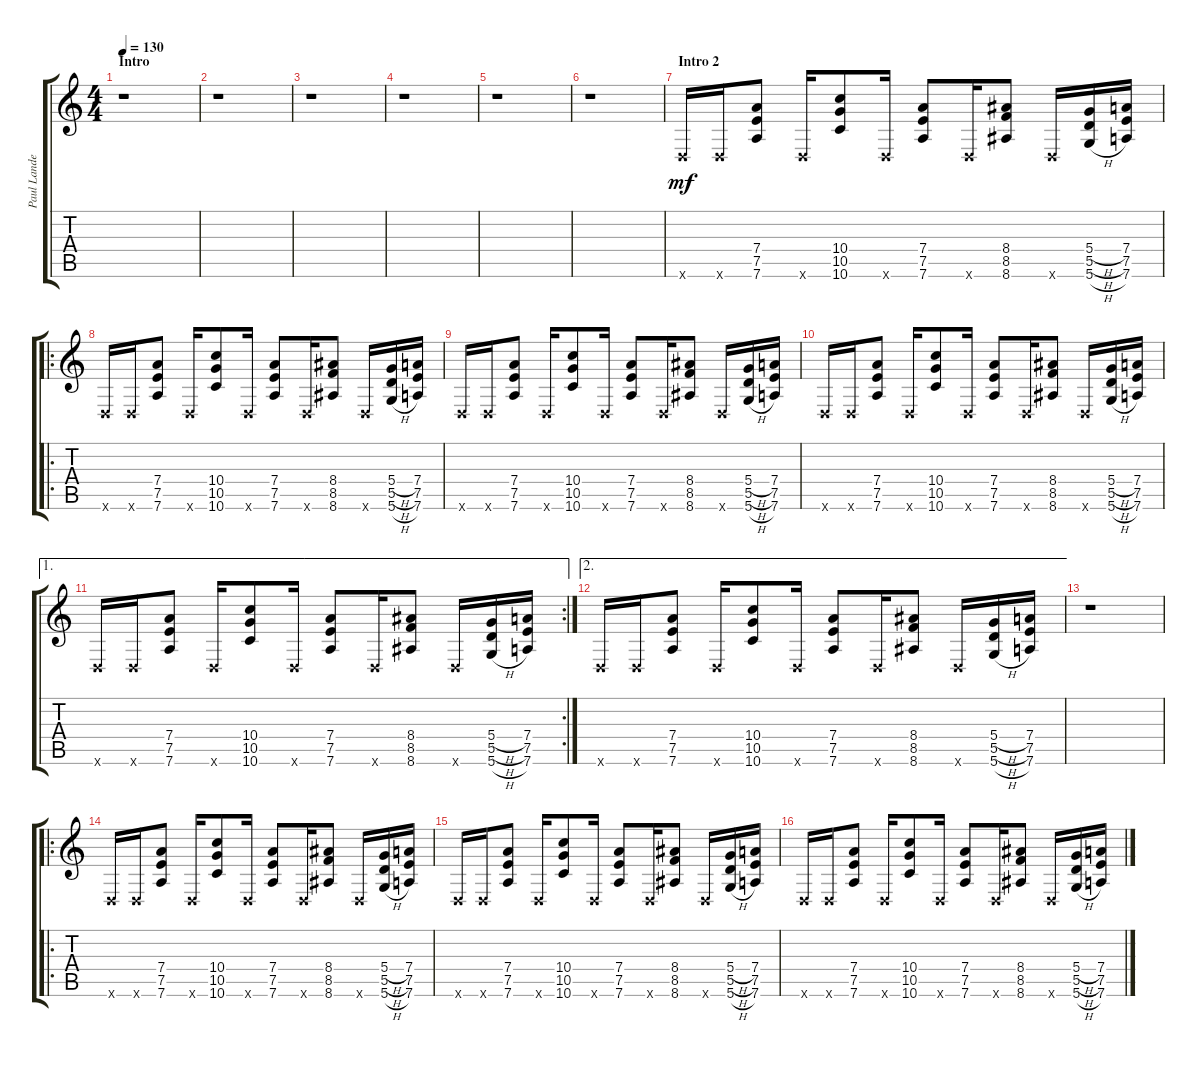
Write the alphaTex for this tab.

\track ("Paul Landers (Left stereo)" "Paul Lande") {instrument distortionguitar}
\staff {score tabs}
\tuning (E4 B3 G3 D3 A2 D2) {hide}
\ts (4 4)
\section ("" "Intro")
\tempo 130
\clef g2
\ks c
r.1{dy mf instrument distortionguitar} |
r.1 |
r.1 |
r.1 |
r.1 |
r.1 |
\section ("" "Intro 2")
0.6{x}.16 0.6{x}.16 (7.4 7.5 7.6).8 0.6{x}.16 (10.4 10.5 10.6).8 0.6{x}.16 (7.4 7.5 7.6).8 0.6{x}.16 (8.4 8.5 8.6).8 0.6{x}.16 (5.4{h} 5.5{h} 5.6{h}).16 (7.4 7.5 7.6).16 |
\ro
0.6{x}.16 0.6{x}.16 (7.4 7.5 7.6).8 0.6{x}.16 (10.4 10.5 10.6).8 0.6{x}.16 (7.4 7.5 7.6).8 0.6{x}.16 (8.4 8.5 8.6).8 0.6{x}.16 (5.4{h} 5.5{h} 5.6{h}).16 (7.4 7.5 7.6).16 |
0.6{x}.16 0.6{x}.16 (7.4 7.5 7.6).8 0.6{x}.16 (10.4 10.5 10.6).8 0.6{x}.16 (7.4 7.5 7.6).8 0.6{x}.16 (8.4 8.5 8.6).8 0.6{x}.16 (5.4{h} 5.5{h} 5.6{h}).16 (7.4 7.5 7.6).16 |
0.6{x}.16 0.6{x}.16 (7.4 7.5 7.6).8 0.6{x}.16 (10.4 10.5 10.6).8 0.6{x}.16 (7.4 7.5 7.6).8 0.6{x}.16 (8.4 8.5 8.6).8 0.6{x}.16 (5.4{h} 5.5{h} 5.6{h}).16 (7.4 7.5 7.6).16 |
\ae 1
\rc 2
0.6{x}.16 0.6{x}.16 (7.4 7.5 7.6).8 0.6{x}.16 (10.4 10.5 10.6).8 0.6{x}.16 (7.4 7.5 7.6).8 0.6{x}.16 (8.4 8.5 8.6).8 0.6{x}.16 (5.4{h} 5.5{h} 5.6{h}).16 (7.4 7.5 7.6).16 |
\ae 2
0.6{x}.16 0.6{x}.16 (7.4 7.5 7.6).8 0.6{x}.16 (10.4 10.5 10.6).8 0.6{x}.16 (7.4 7.5 7.6).8 0.6{x}.16 (8.4 8.5 8.6).8 0.6{x}.16 (5.4{h} 5.5{h} 5.6{h}).16 (7.4 7.5 7.6).16 |
r.1 |
\ro
0.6{x}.16 0.6{x}.16 (7.4 7.5 7.6).8 0.6{x}.16 (10.4 10.5 10.6).8 0.6{x}.16 (7.4 7.5 7.6).8 0.6{x}.16 (8.4 8.5 8.6).8 0.6{x}.16 (5.4{h} 5.5{h} 5.6{h}).16 (7.4 7.5 7.6).16 |
0.6{x}.16 0.6{x}.16 (7.4 7.5 7.6).8 0.6{x}.16 (10.4 10.5 10.6).8 0.6{x}.16 (7.4 7.5 7.6).8 0.6{x}.16 (8.4 8.5 8.6).8 0.6{x}.16 (5.4{h} 5.5{h} 5.6{h}).16 (7.4 7.5 7.6).16 |
0.6{x}.16 0.6{x}.16 (7.4 7.5 7.6).8 0.6{x}.16 (10.4 10.5 10.6).8 0.6{x}.16 (7.4 7.5 7.6).8 0.6{x}.16 (8.4 8.5 8.6).8 0.6{x}.16 (5.4{h} 5.5{h} 5.6{h}).16 (7.4 7.5 7.6).16
